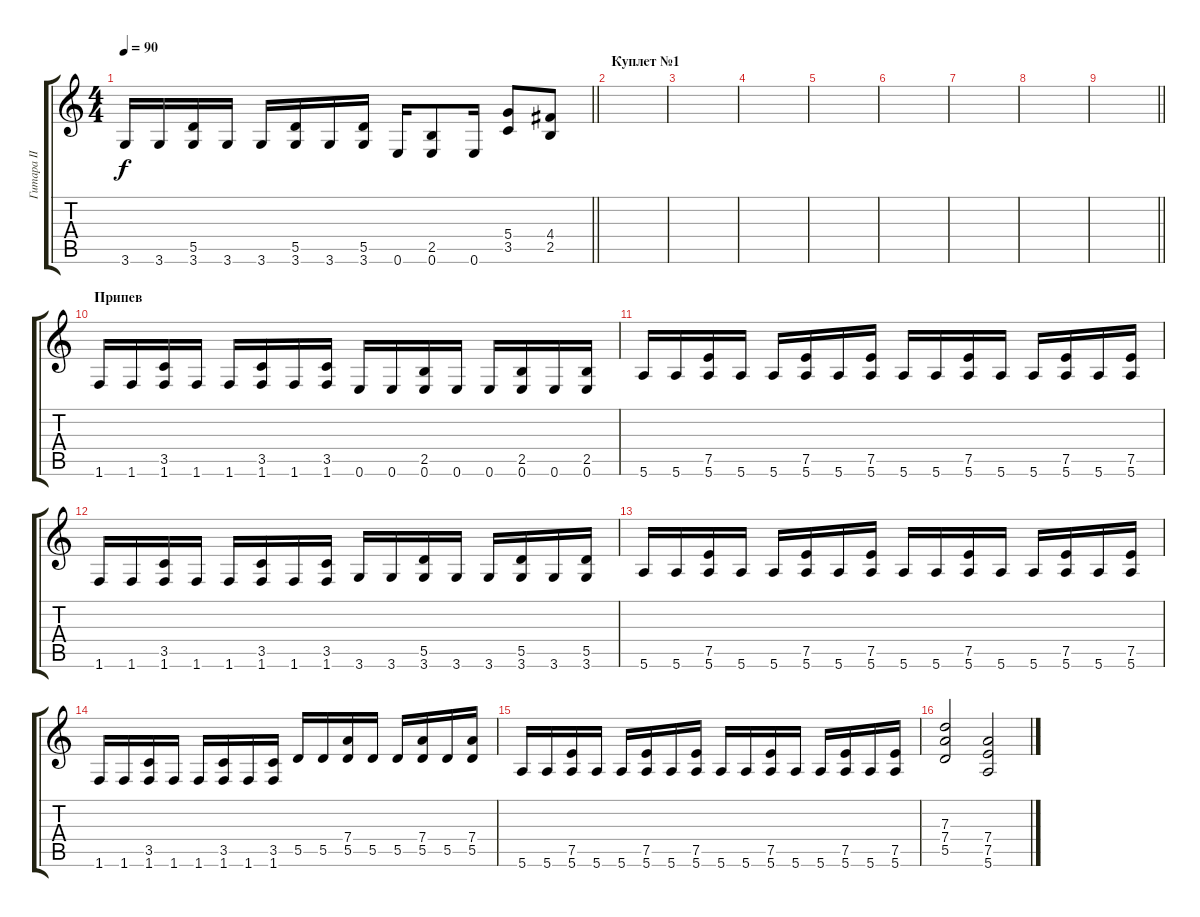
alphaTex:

\track ("Гитара II" "Гитара II") {instrument distortionguitar}
\staff {score tabs}
\tuning (E4 B3 G3 D3 A2 E2) {hide}
\ts (4 4)
\tempo 90
\clef g2
\barLineRight lightlight
\ks c
3.6.16{dy f} 3.6.16 (5.5 3.6).16 3.6.16 3.6.16 (5.5 3.6).16 3.6.16 (5.5 3.6).16 0.6.16 (2.5 0.6).8 0.6.16 (5.4 3.5).8 (4.4 2.5).8 |
\section ("" "Куплет №1")
|
|
|
|
|
|
|
\barLineRight lightlight
|
\section ("" "Припев ")
1.6.16{volume 11} 1.6.16 (3.5 1.6).16 1.6.16 1.6.16 (3.5 1.6).16 1.6.16 (3.5 1.6).16 0.6.16 0.6.16 (2.5 0.6).16 0.6.16 0.6.16 (2.5 0.6).16 0.6.16 (2.5 0.6).16 |
5.6.16 5.6.16 (7.5 5.6).16 5.6.16 5.6.16 (7.5 5.6).16 5.6.16 (7.5 5.6).16 5.6.16 5.6.16 (7.5 5.6).16 5.6.16 5.6.16 (7.5 5.6).16 5.6.16 (7.5 5.6).16 |
1.6.16 1.6.16 (3.5 1.6).16 1.6.16 1.6.16 (3.5 1.6).16 1.6.16 (3.5 1.6).16 3.6.16 3.6.16 (5.5 3.6).16 3.6.16 3.6.16 (5.5 3.6).16 3.6.16 (5.5 3.6).16 |
5.6.16 5.6.16 (7.5 5.6).16 5.6.16 5.6.16 (7.5 5.6).16 5.6.16 (7.5 5.6).16 5.6.16 5.6.16 (7.5 5.6).16 5.6.16 5.6.16 (7.5 5.6).16 5.6.16 (7.5 5.6).16 |
1.6.16 1.6.16 (3.5 1.6).16 1.6.16 1.6.16 (3.5 1.6).16 1.6.16 (3.5 1.6).16 5.5.16 5.5.16 (7.4 5.5).16 5.5.16 5.5.16 (7.4 5.5).16 5.5.16 (7.4 5.5).16 |
5.6.16 5.6.16 (7.5 5.6).16 5.6.16 5.6.16 (7.5 5.6).16 5.6.16 (7.5 5.6).16 5.6.16 5.6.16 (7.5 5.6).16 5.6.16 5.6.16 (7.5 5.6).16 5.6.16 (7.5 5.6).16 |
(7.3 7.4 5.5).2{volume 10} (7.4 7.5 5.6).2
